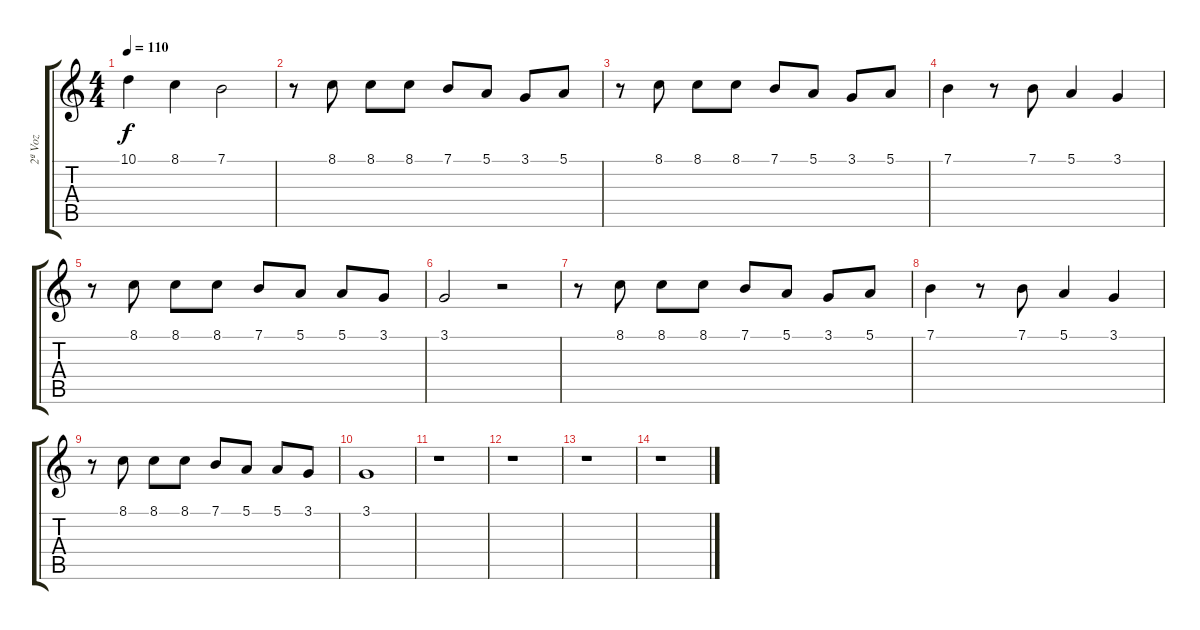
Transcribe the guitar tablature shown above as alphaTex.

\track ("2ª Voz" "2ª Voz") {instrument lead7fifths}
\staff {score tabs}
\tuning (E4 B3 G3 D3 A2 E2) {hide}
\ts (4 4)
\tempo 110
\clef g2
\ks c
10.1.4{dy f} 8.1.4 7.1.2 |
r.8 8.1.8 8.1.8 8.1.8 7.1.8 5.1.8 3.1.8 5.1.8 |
r.8 8.1.8 8.1.8 8.1.8 7.1.8 5.1.8 3.1.8 5.1.8 |
7.1.4 r.8 7.1.8 5.1.4 3.1.4 |
r.8 8.1.8 8.1.8 8.1.8 7.1.8 5.1.8 5.1.8 3.1.8 |
3.1.2 r.2 |
r.8 8.1.8 8.1.8 8.1.8 7.1.8 5.1.8 3.1.8 5.1.8 |
7.1.4 r.8 7.1.8 5.1.4 3.1.4 |
r.8 8.1.8 8.1.8 8.1.8 7.1.8 5.1.8 5.1.8 3.1.8 |
3.1.1 |
r.1 |
r.1 |
r.1 |
r.1
